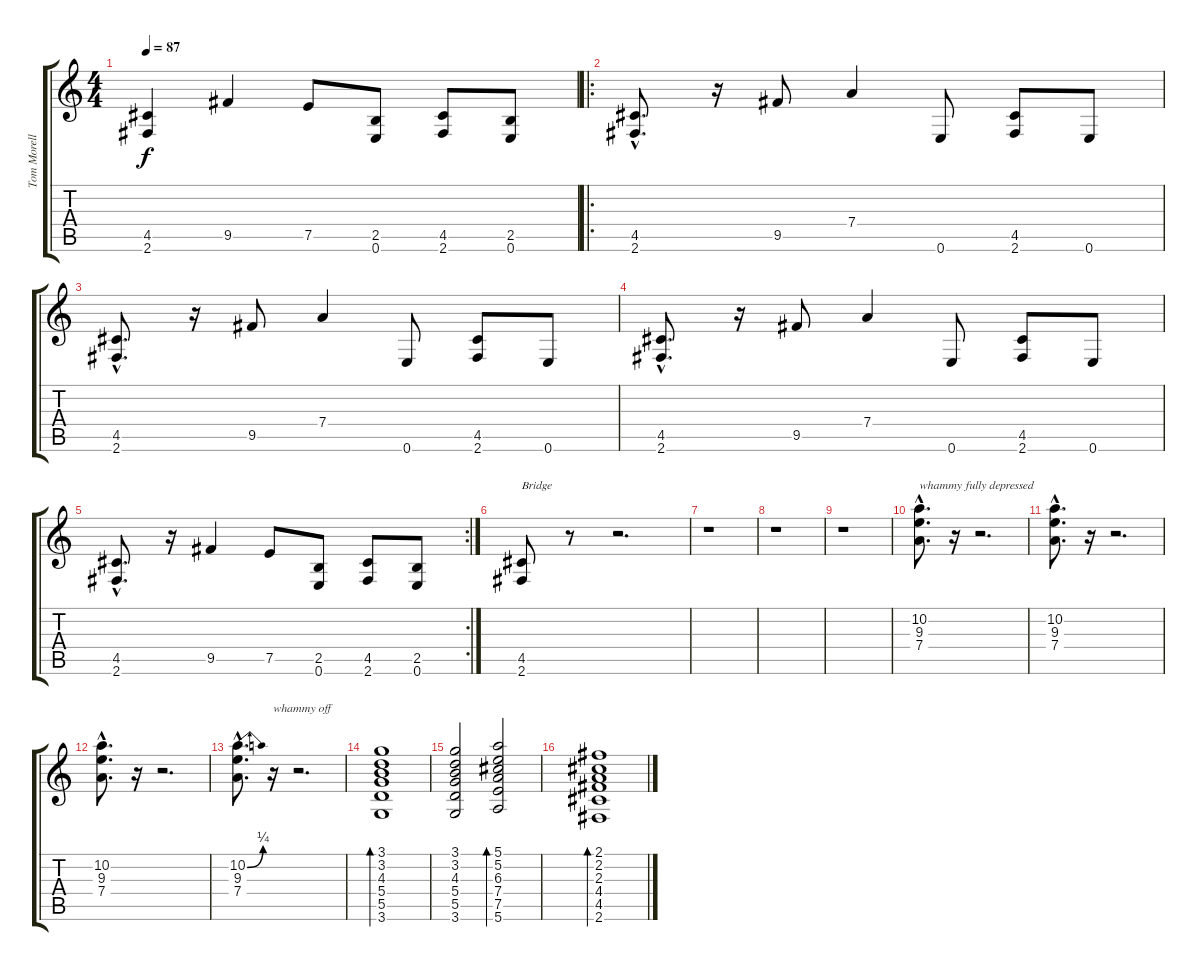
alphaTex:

\track ("Tom Morello" "Tom Morell") {instrument overdrivenguitar}
\staff {score tabs}
\tuning (E4 B3 G3 D3 A2 E2) {hide}
\ts (4 4)
\tempo 87
\clef g2
\ks c
(4.5 2.6).4{dy f} 9.5.4 7.5.8 (2.5 0.6).8 (4.5 2.6).8 (2.5 0.6).8 |
\ro
(4.5{hac} 2.6{hac}).8{d} r.16 9.5.8 7.4.4 0.6.8 (4.5 2.6).8 0.6.8 |
(4.5{hac} 2.6{hac}).8{d} r.16 9.5.8 7.4.4 0.6.8 (4.5 2.6).8 0.6.8 |
(4.5{hac} 2.6{hac}).8{d} r.16 9.5.8 7.4.4 0.6.8 (4.5 2.6).8 0.6.8 |
\rc 2
(4.5{hac} 2.6{hac}).8{d} r.16 9.5.4 7.5.8 (2.5 0.6).8 (4.5 2.6).8 (2.5 0.6).8 |
(4.5 2.6).8{txt "Bridge"} r.8 r.2{d} |
r.1 |
r.1 |
r.1 |
(10.2{hac} 9.3{hac} 7.4{hac}).8{d txt "whammy fully depressed"} r.16 r.2{d} |
(10.2{hac} 9.3{hac} 7.4{hac}).8{d} r.16 r.2{d} |
(10.2{hac} 9.3{hac} 7.4{hac}).8{d} r.16 r.2{d} |
(10.2{be (bend 0 0 60 1) hac} 9.3{hac} 7.4{hac}).8{d} r.16{txt "whammy off"} r.2{d} |
(3.1 3.2 4.3 5.4 5.5 3.6).1{bd 60} |
(3.1 3.2 4.3 5.4 5.5 3.6).2 (5.1 5.2 6.3 7.4 7.5 5.6).2{bd 60} |
(2.1 2.2 2.3 4.4 4.5 2.6).1{bd 60}
